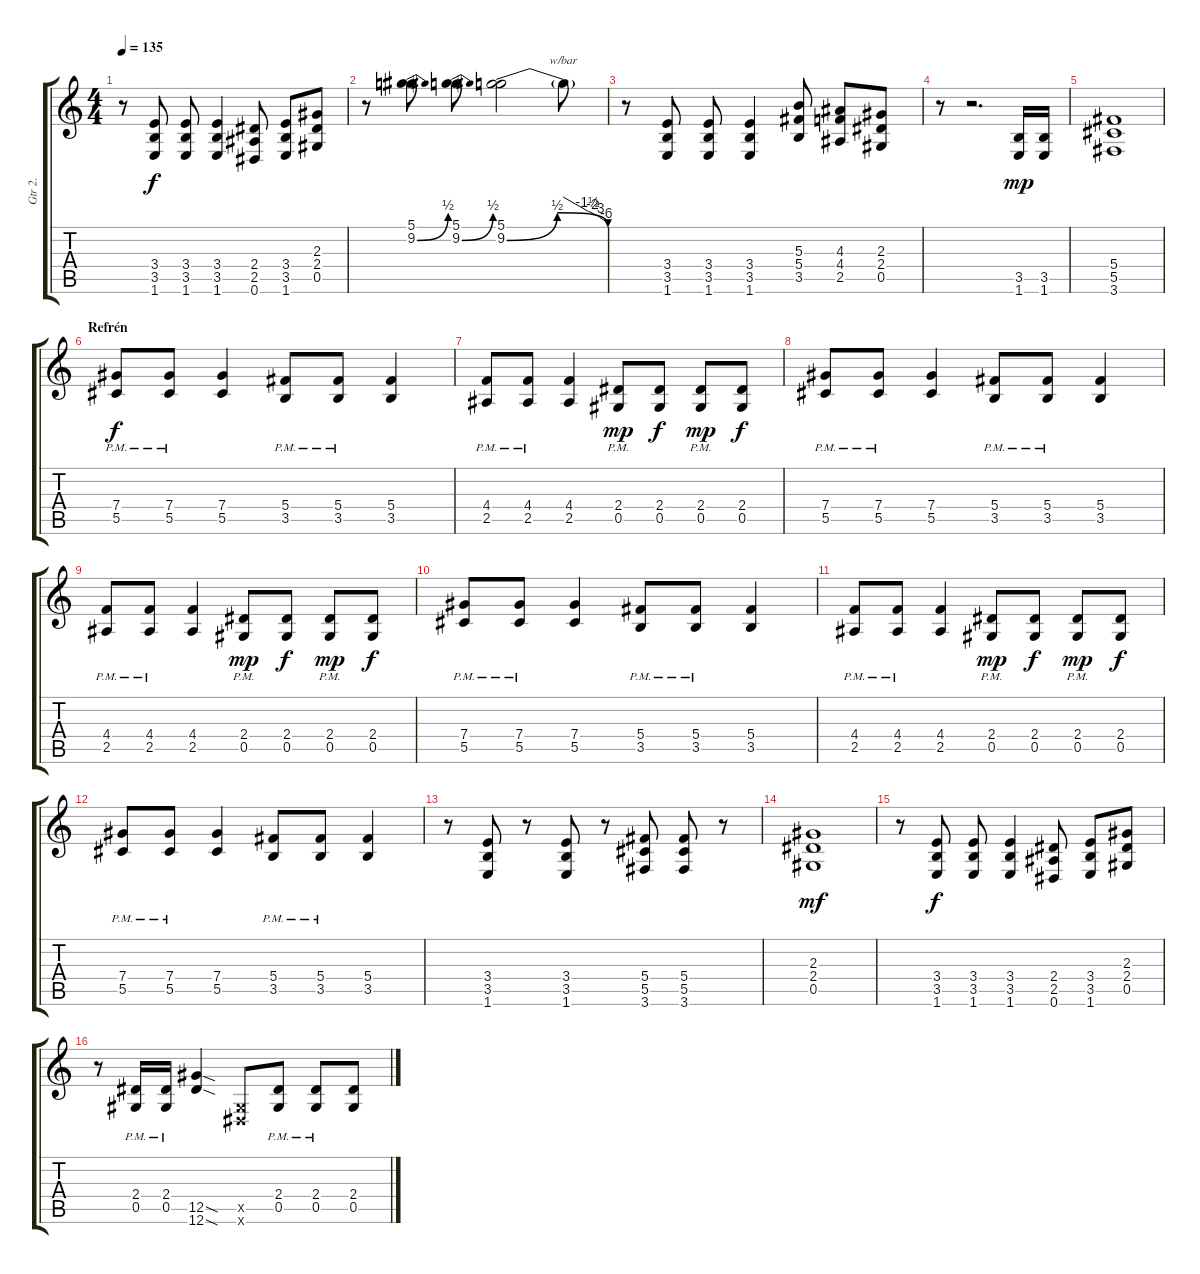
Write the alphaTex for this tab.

\track ("Gtr 2." "Gtr 2.") {instrument overdrivenguitar}
\staff {score tabs}
\tuning (Eb4 Bb3 Gb3 Db3 Ab2 Eb2) {hide}
\ts (4 4)
\tempo 135
\clef g2
\ks c
r.8{dy f} (3.4 3.5 1.6).8 (3.4 3.5 1.6).8 (3.4 3.5 1.6).4 (2.4 2.5 0.6).8 (3.4 3.5 1.6).8 (2.3 2.4 0.5).8 |
r.8 (5.1 9.2{be (bend 0 0 60 2)}).8{volume 7 balance 8} (5.1 9.2{be (bend 0 0 60 2)}).8 (5.1 9.2{be (bendrelease 0 0 30 2 30 2 60 0)}).2 9.2{t}.8{tbe (custom default 0 0 34 -6 41 -8 49 -12 60 -24)} |
r.8{volume 13 balance 14} (3.4 3.5 1.6).8 (3.4 3.5 1.6).8 (3.4 3.5 1.6).4 (5.3 5.4 3.5).8 (4.3 4.4 2.5).8 (2.3 2.4 0.5).8 |
r.8 r.2{d} (3.5 1.6).16{dy mp} (3.5 1.6).16 |
(5.4 5.5 3.6).1 |
\section ("" "Refrén")
(7.4{pm} 5.5).8{dy f} (7.4{pm} 5.5).8 (7.4 5.5).4 (5.4{pm} 3.5).8 (5.4{pm} 3.5).8 (5.4 3.5).4 |
(4.4{pm} 2.5).8 (4.4{pm} 2.5).8 (4.4 2.5).4 (2.4{pm} 0.5).8{dy mp} (2.4 0.5).8{dy f} (2.4{pm} 0.5).8{dy mp} (2.4 0.5).8{dy f} |
(7.4{pm} 5.5).8 (7.4{pm} 5.5).8 (7.4 5.5).4 (5.4{pm} 3.5).8 (5.4{pm} 3.5).8 (5.4 3.5).4 |
(4.4{pm} 2.5).8 (4.4{pm} 2.5).8 (4.4 2.5).4 (2.4{pm} 0.5).8{dy mp} (2.4 0.5).8{dy f} (2.4{pm} 0.5).8{dy mp} (2.4 0.5).8{dy f} |
(7.4{pm} 5.5).8 (7.4{pm} 5.5).8 (7.4 5.5).4 (5.4{pm} 3.5).8 (5.4{pm} 3.5).8 (5.4 3.5).4 |
(4.4{pm} 2.5).8 (4.4{pm} 2.5).8 (4.4 2.5).4 (2.4{pm} 0.5).8{dy mp} (2.4 0.5).8{dy f} (2.4{pm} 0.5).8{dy mp} (2.4 0.5).8{dy f} |
(7.4{pm} 5.5).8 (7.4{pm} 5.5).8 (7.4 5.5).4 (5.4{pm} 3.5).8 (5.4{pm} 3.5).8 (5.4 3.5).4 |
r.8 (3.4 3.5 1.6).8 r.8 (3.4 3.5 1.6).8 r.8 (5.4 5.5 3.6).8 (5.4 5.5 3.6).8 r.8 |
(2.3 2.4 0.5).1{dy mf} |
r.8 (3.4 3.5 1.6).8{dy f} (3.4 3.5 1.6).8 (3.4 3.5 1.6).4 (2.4 2.5 0.6).8 (3.4 3.5 1.6).8 (2.3 2.4 0.5).8 |
r.8 (2.4{pm} 0.5).16 (2.4{pm} 0.5).16 (12.5{sod} 12.6{sod}).4 (0.5{x} 0.6{x}).8 (2.4{pm} 0.5).8 (2.4{pm} 0.5).8 (2.4 0.5).8
